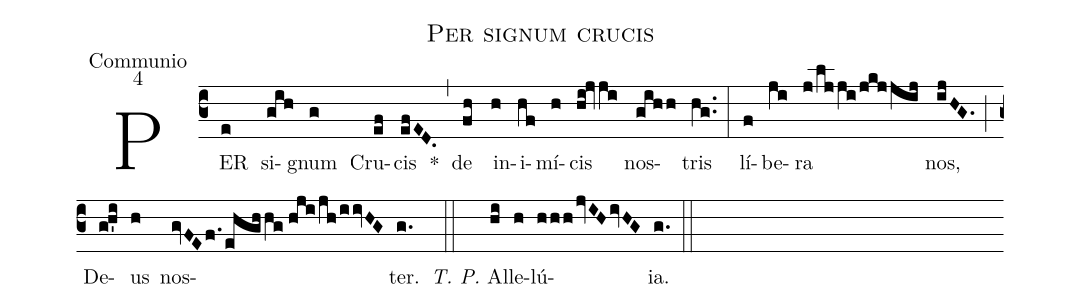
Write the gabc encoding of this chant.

name:Per signum crucis;
office-part:Communio;
mode:4;
%%
(c3) PER(e) si(gih)gnum(g) Cru(ef)cis(efED.) *(,) de(fh) in(h)i(hf)mí(h)cis(hi!jvji) nos(gihh)tris(hg..) (:)
lí(f)be(ji)ra(j/ljji/jkjjij) nos,(ijHG.) (;) De(g!h'i)us(h) nos(gvFEf./ehghhg//hji/jh/iivHG)ter.(g.) (::)
<i>T. P.</i> Al(hi)le(h)lú(hhh/jvIH/ivHG)ia.(g.) (::)
